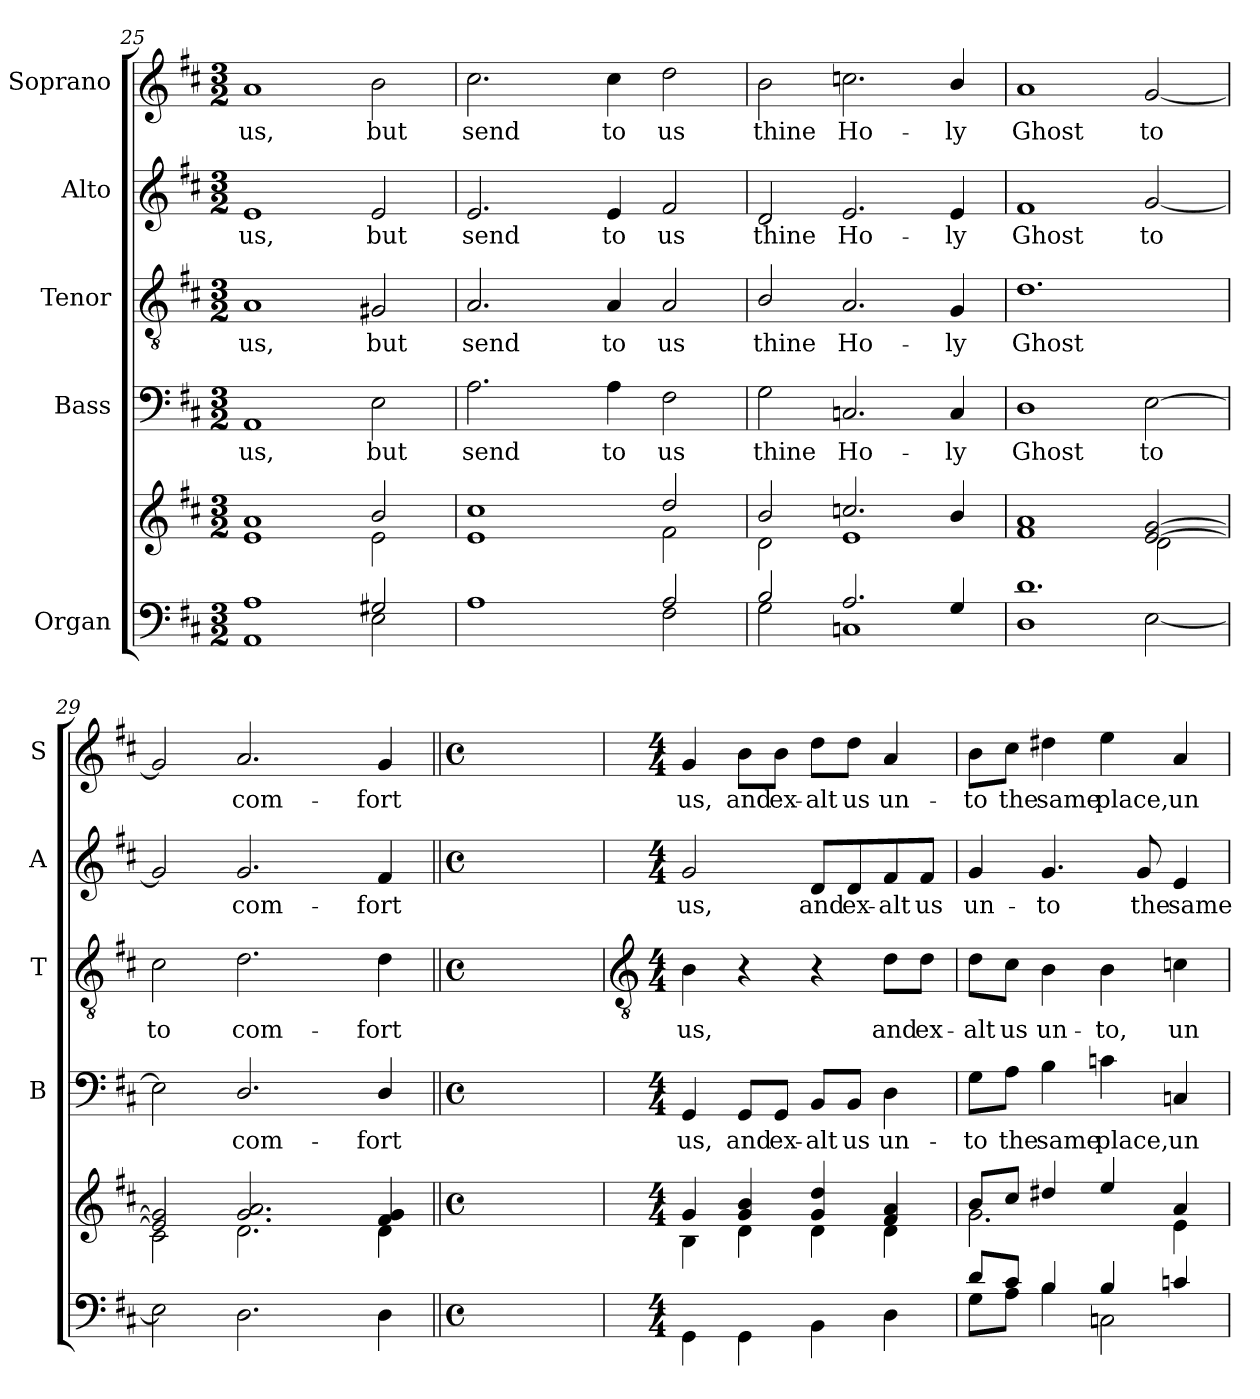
**kern	**kern	**kern	**text	**kern	**text	**kern	**text	**kern	**text
*part5	*part5	*part4	*part4	*part3	*part3	*part2	*part2	*part1	*part1
*staff6	*staff5	*staff4	*staff4	*staff3	*staff3	*staff2	*staff2	*staff1	*staff1
*I"Organ	*	*I"Bass	*	*I"Tenor	*	*I"Alto	*	*I"Soprano	*
*	*	*I'B	*	*I'T	*	*I'A	*	*I'S	*
*clefF4	*clefG2	*clefF4	*	*clefGv2	*	*clefG2	*	*clefG2	*
*k[f#c#]	*k[f#c#]	*k[f#c#]	*	*k[f#c#]	*	*k[f#c#]	*	*k[f#c#]	*
*D:	*D:	*D:	*	*D:	*	*D:	*	*D:	*
*M3/2	*M3/2	*M3/2	*	*M3/2	*	*M3/2	*	*M3/2	*
=25	=25	=25	=25	=25	=25	=25	=25	=25	=25
*^	*^	*	*	*	*	*	*	*	*
!	!	!	!	!	!LO:LY:b	!	!LO:LY:b	!	!LO:LY:b	!	!LO:LY:b
1A	1AA	1a	1e	1AA	us,	1A	us,	1e	us,	1a	us,
!	!	!	!	!	!LO:LY:b	!	!LO:LY:b	!	!LO:LY:b	!	!LO:LY:b
2G#X/	2E\	2b/	2e\	2E\	but	2G#X/	but	2e/	but	2b\	but
=26	=26	=26	=26	=26	=26	=26	=26	=26	=26	=26	=26
!	!	!	!	!	!LO:LY:b	!	!LO:LY:b	!	!LO:LY:b	!	!LO:LY:b
1A	2ryy	1cc#	1e	2.A\	send	2.A/	send	2.e/	send	2.cc#\	send
.	2ryy	.	.	.	.	.	.	.	.	.	.
!	!	!	!	!	!LO:LY:b	!	!LO:LY:b	!	!LO:LY:b	!	!LO:LY:b
.	.	.	.	4A\	to	4A/	to	4e/	to	4cc#\	to
!	!	!	!	!	!LO:LY:b	!	!LO:LY:b	!	!LO:LY:b	!	!LO:LY:b
2A/	2F#\	2dd/	2f#\	2F#\	us	2A/	us	2f#/	us	2dd\	us
=27	=27	=27	=27	=27	=27	=27	=27	=27	=27	=27	=27
!	!	!	!	!	!LO:LY:b	!	!LO:LY:b	!	!LO:LY:b	!	!LO:LY:b
2B/	2G\	2b/	2d\	2G\	thine	2B/	thine	2d/	thine	2b\	thine
!	!	!	!	!	!LO:LY:b	!	!LO:LY:b	!	!LO:LY:b	!	!LO:LY:b
2.A/	1Cn	2.ccn/	1e	2.Cn/	Ho-	2.A/	Ho-	2.e/	Ho-	2.ccn\	Ho-
!	!	!	!	!	!LO:LY:b	!	!LO:LY:b	!	!LO:LY:b	!	!LO:LY:b
4G/	.	4b/	.	4C/	-ly	4G/	-ly	4e/	-ly	4b/	-ly
=28	=28	=28	=28	=28	=28	=28	=28	=28	=28	=28	=28
!	!	!	!	!	!LO:LY:b	!	!LO:LY:b	!	!LO:LY:b	!	!LO:LY:b
1.d	1D	1a	1f#	1D	Ghost	1.d	Ghost	1f#	Ghost	1a	Ghost
!	!	!	!	!	!LO:LY:b	!	!	!	!LO:LY:b	!	!LO:LY:b
.	[2E\	[2e/ [2g/	2d\	[2E\	to	.	.	[2g/	to	[2g/	to
!!LO:LB:g=z
=29	=29	=29	=29	=29	=29	=29	=29	=29	=29	=29	=29
!	!	!	!	!	!	!	!LO:LY:b	!	!	!	!
2E\]	2ryy	2e/] 2g/]	2c#\	2E\]	.	2c#\	to	2g/]	.	2g/]	.
!	!	!	!	!	!LO:LY:b	!	!LO:LY:b	!	!LO:LY:b	!	!LO:LY:b
2.D\	2ryy	2.g/ 2.a/	2.d\	2.D/	com-	2.d\	com-	2.g/	com-	2.a/	com-
.	2ryy	.	.	.	.	.	.	.	.	.	.
!	!	!	!	!	!LO:LY:b	!	!LO:LY:b	!	!LO:LY:b	!	!LO:LY:b
4D\	.	4f#/ 4g/	4d\	4D/	-fort	4d\	-fort	4f#/	-fort	4g/	-fort
*v	*v	*	*	*	*	*	*	*	*	*	*
*	*v	*v	*	*	*	*	*	*	*	*
=30||	=30||	=30||	=30||	=30||	=30||	=30||	=30||	=30||	=30||
*M4/4	*M4/4	*M4/4	*	*M4/4	*	*M4/4	*	*M4/4	*
*met(c)	*met(c)	*met(c)	*	*met(c)	*	*met(c)	*	*met(c)	*
1ryy	1ryy	1ryy	.	1ryy	.	1ryy	.	1ryy	.
!!LO:PB:g=z
=31	=31	=31	=31	=31	=31	=31	=31	=31	=31
*	*	*	*	*clefGv2	*	*	*	*	*
*M4/4	*M4/4	*M4/4	*	*M4/4	*	*M4/4	*	*M4/4	*
*	*	*	*	*	*	*	*	*MM90	*
*^	*^	*	*	*	*	*	*	*	*
!	!	!	!	!	!LO:LY:b	!	!LO:LY:b	!	!LO:LY:b	!	!LO:LY:b
4GG\	2ryy	4g/	4B\	4GG/	us,	4B\	us,	2g/	us,	4g/	us,
!	!	!	!	!	!LO:LY:b	!	!	!	!	!	!LO:LY:b
4GG\	.	4g/ 4b/	4d\	8GG/L	and	4r	.	.	.	8b\L	and
!	!	!	!	!	!LO:LY:b	!	!	!	!	!	!LO:LY:b
.	.	.	.	8GG/J	ex-	.	.	.	.	8b\J	ex-
!	!	!	!	!	!LO:LY:b	!	!	!	!LO:LY:b	!	!LO:LY:b
4BB\	2ryy	4g/ 4dd/	4d\	8BB/L	-alt	4r	.	8d/L	and	8dd\L	-alt
!	!	!	!	!	!LO:LY:b	!	!	!	!LO:LY:b	!	!LO:LY:b
.	.	.	.	8BB/J	us	.	.	8d/	ex-	8dd\J	us
!	!	!	!	!	!LO:LY:b	!	!LO:LY:b	!	!LO:LY:b	!	!LO:LY:b
4D\	.	4f#/ 4a/	4d\	4D\	un-	8d\L	and	8f#/	-alt	4a/	un-
!	!	!	!	!	!	!	!LO:LY:b	!	!LO:LY:b	!	!
.	.	.	.	.	.	8d\J	ex-	8f#/J	us	.	.
=32	=32	=32	=32	=32	=32	=32	=32	=32	=32	=32	=32
!	!	!	!	!	!LO:LY:b	!	!LO:LY:b	!	!LO:LY:b	!	!LO:LY:b
8d/L	8G\L	8b/L	2.g\	8G\L	-to	8d\L	-alt	4g/	un-	8b\L	-to
!	!	!	!	!	!LO:LY:b	!	!LO:LY:b	!	!	!	!LO:LY:b
8c#/J	8A\J	8cc#/J	.	8A\J	the	8c#\J	us	.	.	8cc#\J	the
!	!	!	!	!	!LO:LY:b	!	!LO:LY:b	!	!LO:LY:b	!	!LO:LY:b
4B/	4B\	4dd#X/	.	4B\	same	4B\	un-	4.g/	-to	4dd#X\	same
!	!	!	!	!	!LO:LY:b	!	!LO:LY:b	!	!	!	!LO:LY:b
4B/	2Cn\	4ee/	.	4cn\	place,	4B\	-to,	.	.	4ee\	place,
!	!	!	!	!	!	!	!	!	!LO:LY:b	!	!
.	.	.	.	.	.	.	.	8g/	the	.	.
!	!	!	!	!	!LO:LY:b	!	!LO:LY:b	!	!LO:LY:b	!	!LO:LY:b
4cn/	.	4a/	4e\	4Cn/	un-	4cn\	un-	4e/	same	4a/	un-
*v	*v	*	*	*	*	*	*	*	*	*	*
*	*v	*v	*	*	*	*	*	*	*	*
=	=	=	=	=	=	=	=	=	=
*-	*-	*-	*-	*-	*-	*-	*-	*-	*-
